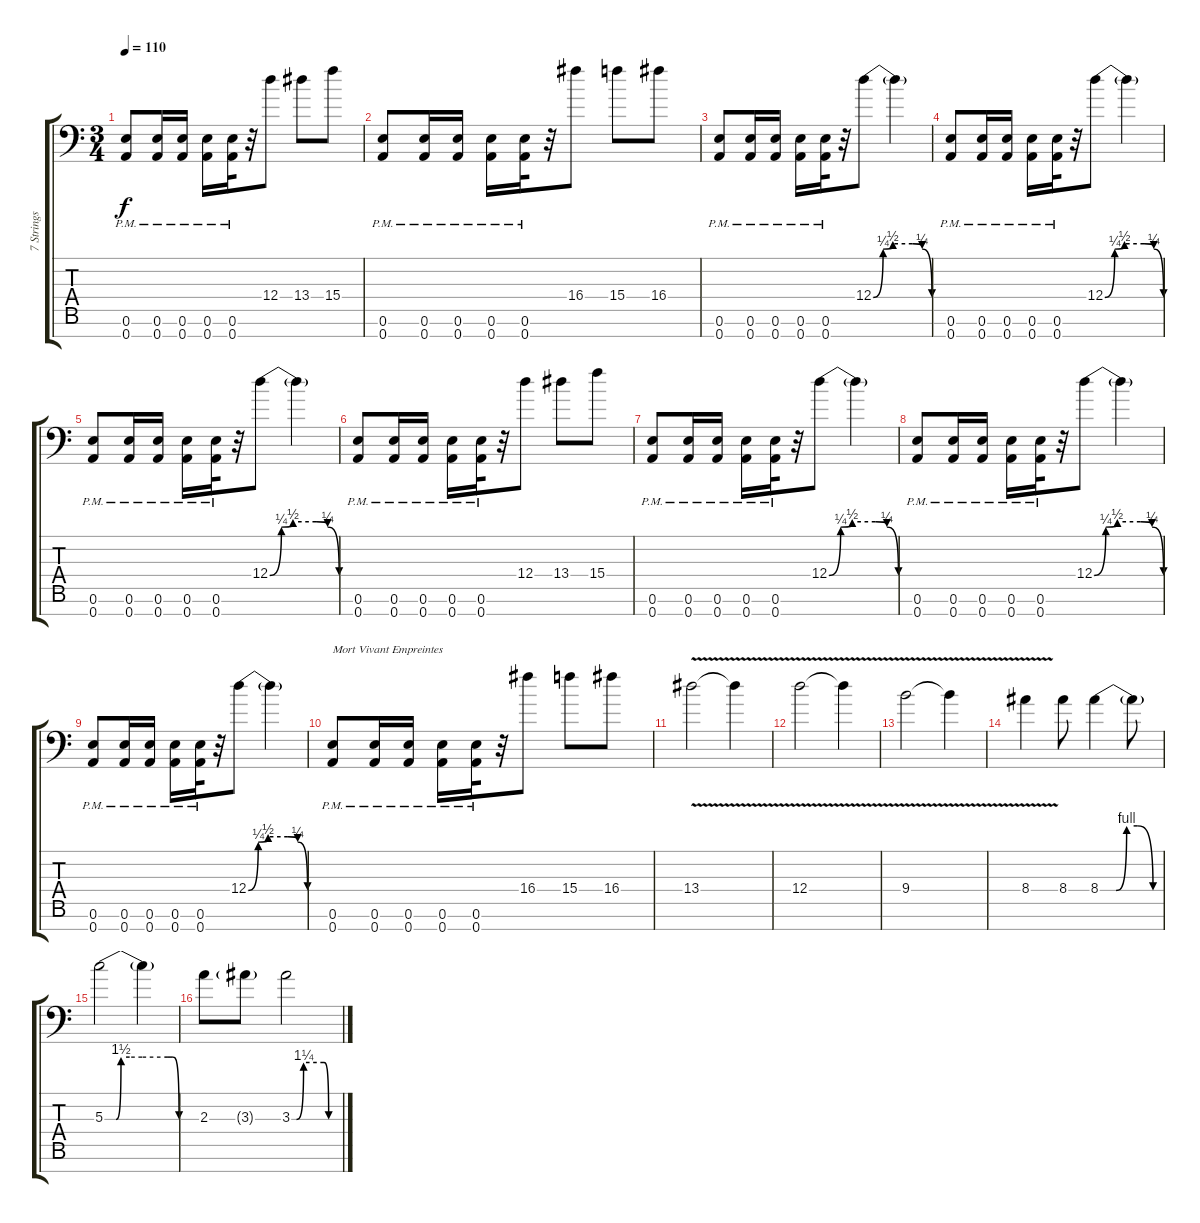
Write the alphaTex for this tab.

\track ("7 Strings AEADGBE Tuning" "7 Strings ") {instrument distortionguitar}
\staff {score tabs}
\tuning (E4 B3 G3 D3 A2 E2 A1) {hide}
\ts (3 4)
\tempo 110
\clef f4
\ks c
(0.6 0.7{pm}).8{dy f} (0.6 0.7{pm}).16 (0.6 0.7{pm}).16 (0.6 0.7{pm}).16 (0.6 0.7{pm}).32 r.32 12.4.8 13.4.8 15.4.8 |
(0.6 0.7{pm}).8 (0.6 0.7{pm}).16 (0.6 0.7{pm}).16 (0.6 0.7{pm}).16 (0.6 0.7{pm}).32 r.32 16.4.8 15.4.8 16.4.8 |
(0.6 0.7{pm}).8 (0.6 0.7{pm}).16 (0.6 0.7{pm}).16 (0.6 0.7{pm}).16 (0.6 0.7{pm}).32 r.32 12.4{be (custom 0 0 10 1 20 2 40 2 50 1 60 0)}.8 12.4{t}.4 |
(0.6 0.7{pm}).8 (0.6 0.7{pm}).16 (0.6 0.7{pm}).16 (0.6 0.7{pm}).16 (0.6 0.7{pm}).32 r.32 12.4{be (custom 0 0 10 1 20 2 40 2 50 1 60 0)}.8 12.4{t}.4 |
(0.6 0.7{pm}).8 (0.6 0.7{pm}).16 (0.6 0.7{pm}).16 (0.6 0.7{pm}).16 (0.6 0.7{pm}).32 r.32 12.4{be (custom 0 0 10 1 20 2 40 2 50 1 60 0)}.8 12.4{t}.4 |
(0.6 0.7{pm}).8 (0.6 0.7{pm}).16 (0.6 0.7{pm}).16 (0.6 0.7{pm}).16 (0.6 0.7{pm}).32 r.32 12.4.8 13.4.8 15.4.8 |
(0.6 0.7{pm}).8 (0.6 0.7{pm}).16 (0.6 0.7{pm}).16 (0.6 0.7{pm}).16 (0.6 0.7{pm}).32 r.32 12.4{be (custom 0 0 10 1 20 2 40 2 50 1 60 0)}.8 12.4{t}.4 |
(0.6 0.7{pm}).8 (0.6 0.7{pm}).16 (0.6 0.7{pm}).16 (0.6 0.7{pm}).16 (0.6 0.7{pm}).32 r.32 12.4{be (custom 0 0 10 1 20 2 40 2 50 1 60 0)}.8 12.4{t}.4 |
(0.6 0.7{pm}).8 (0.6 0.7{pm}).16 (0.6 0.7{pm}).16 (0.6 0.7{pm}).16 (0.6 0.7{pm}).32 r.32 12.4{be (custom 0 0 10 1 20 2 40 2 50 1 60 0)}.8 12.4{t}.4 |
(0.6 0.7{pm}).8{txt "Mort Vivant Empreintes"} (0.6 0.7{pm}).16 (0.6 0.7{pm}).16 (0.6 0.7{pm}).16 (0.6 0.7{pm}).32 r.32 16.4.8 15.4.8 16.4.8 |
13.4{v}.2 13.4{v t}.4 |
12.4{v}.2 12.4{v t}.4 |
9.4{v}.2 9.4{v t}.4 |
8.4{v}.4 8.4.8 8.4{be (custom 0 0 15 0 25 4 35 4 50 0 60 0)}.4 8.4{t}.8 |
5.3{be (custom 0 0 9 0 13 6 20 6 30 6 45 6 51 6 55 6 60 0)}.2 5.3{t}.4 |
2.3.8 3.3{g}.8 3.3{be (custom 0 0 6 0 15 5 41 5 47 0 60 0)}.2
